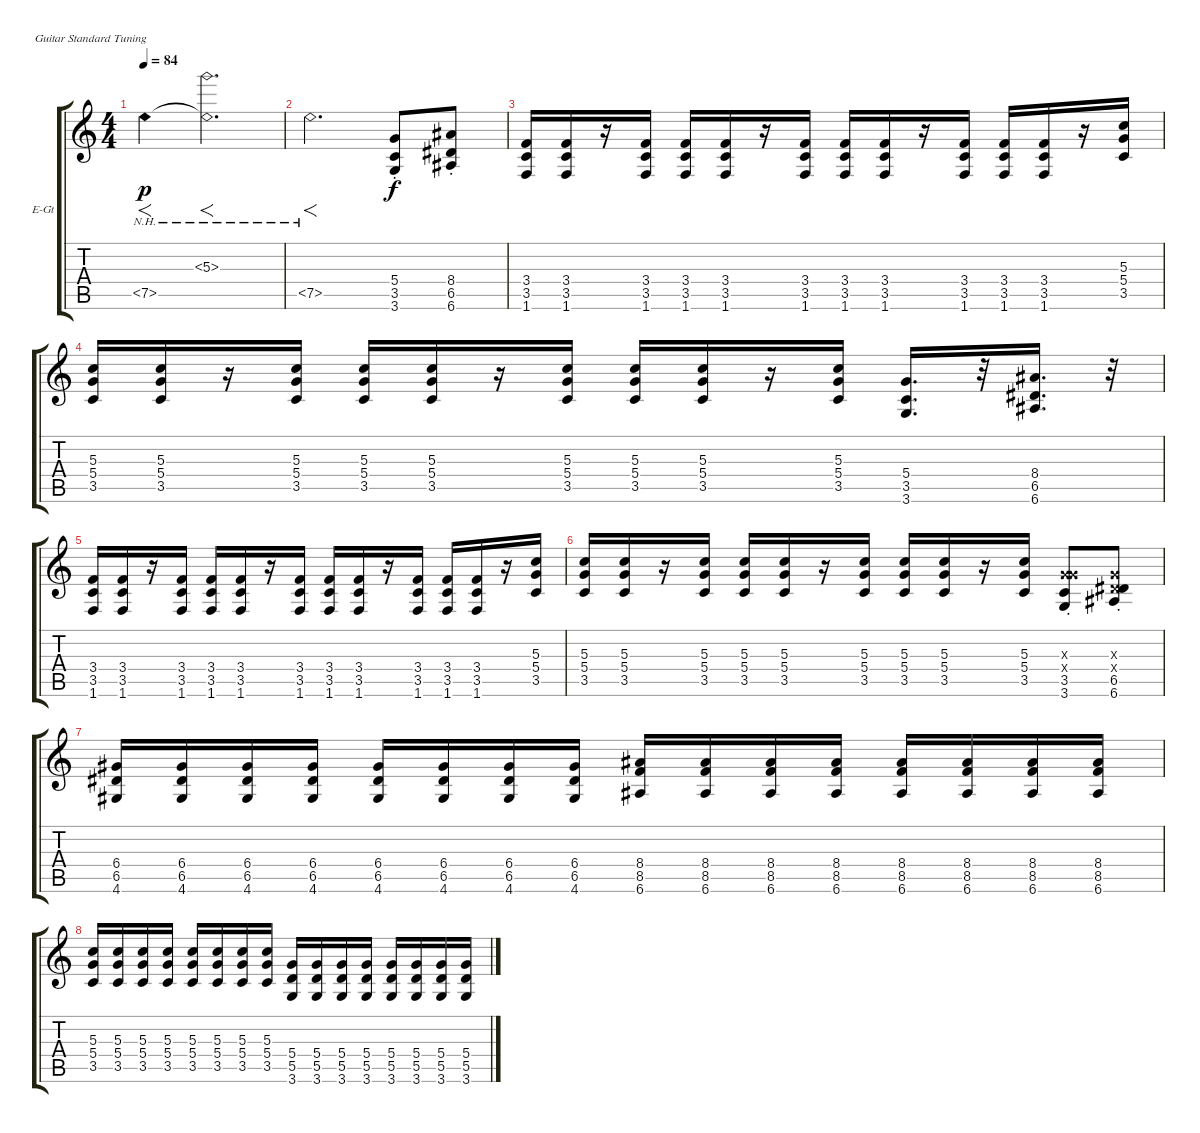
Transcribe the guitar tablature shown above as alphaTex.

\bracketExtendMode groupsimilarinstruments
\firstSystemTrackNameOrientation horizontal
\otherSystemsTrackNameOrientation horizontal
\track ("Guitar STANDARD ONE" "E-Gt") {solo instrument distortionguitar}
\staff {score tabs}
\tuning (E4 B3 G3 D3 A2 E2)
\ts (4 4)
\tempo 84
\clef g2
\ks c
7.5{nh}.4{f dy p} (5.3{nh} 7.5{nh t}).2{f d} |
7.5{nh}.2{f d} (5.4{st} 3.5{st} 3.6{st}).8{dy f} (8.4{st} 6.5{st} 6.6{st}).8 |
(3.4 3.5 1.6).16 (3.4 3.5 1.6).16 r.16 (3.4 3.5 1.6).16 (3.4 3.5 1.6).16 (3.4 3.5 1.6).16 r.16 (3.4 3.5 1.6).16 (3.4 3.5 1.6).16 (3.4 3.5 1.6).16 r.16 (3.4 3.5 1.6).16 (3.4 3.5 1.6).16 (3.4 3.5 1.6).16 r.16 (5.3 5.4 3.5).16 |
(5.3 5.4 3.5).16 (5.3 5.4 3.5).16 r.16 (5.3 5.4 3.5).16 (5.3 5.4 3.5).16 (5.3 5.4 3.5).16 r.16 (5.3 5.4 3.5).16 (5.3 5.4 3.5).16 (5.3 5.4 3.5).16 r.16 (5.3 5.4 3.5).16 (5.4 3.5 3.6).16{d} r.32 (8.4 6.5 6.6).16{d} r.32 |
(3.4 3.5 1.6).16 (3.4 3.5 1.6).16 r.16 (3.4 3.5 1.6).16 (3.4 3.5 1.6).16 (3.4 3.5 1.6).16 r.16 (3.4 3.5 1.6).16 (3.4 3.5 1.6).16 (3.4 3.5 1.6).16 r.16 (3.4 3.5 1.6).16 (3.4 3.5 1.6).16 (3.4 3.5 1.6).16 r.16 (5.3 5.4 3.5).16 |
(5.3 5.4 3.5).16 (5.3 5.4 3.5).16 r.16 (5.3 5.4 3.5).16 (5.3 5.4 3.5).16 (5.3 5.4 3.5).16 r.16 (5.3 5.4 3.5).16 (5.3 5.4 3.5).16 (5.3 5.4 3.5).16 r.16 (5.3 5.4 3.5).16 (0.3{x} 5.4{x} 3.5{st} 3.6{st}).8 (0.3{x} 0.4{x} 6.5{st} 6.6{st}).8 |
(6.4 6.5 4.6).16 (6.4 6.5 4.6).16 (6.4 6.5 4.6).16 (6.4 6.5 4.6).16 (6.4 6.5 4.6).16 (6.4 6.5 4.6).16 (6.4 6.5 4.6).16 (6.4 6.5 4.6).16 (8.4 8.5 6.6).16 (8.4 8.5 6.6).16 (8.4 8.5 6.6).16 (8.4 8.5 6.6).16 (8.4 8.5 6.6).16 (8.4 8.5 6.6).16 (8.4 8.5 6.6).16 (8.4 8.5 6.6).16 |
(5.3 5.4 3.5).16 (5.3 5.4 3.5).16 (5.3 5.4 3.5).16 (5.3 5.4 3.5).16 (5.3 5.4 3.5).16 (5.3 5.4 3.5).16 (5.3 5.4 3.5).16 (5.3 5.4 3.5).16 (5.4 5.5 3.6).16 (5.4 5.5 3.6).16 (5.4 5.5 3.6).16 (5.4 5.5 3.6).16 (5.4 5.5 3.6).16 (5.4 5.5 3.6).16 (5.4 5.5 3.6).16 (5.4 5.5 3.6).16
